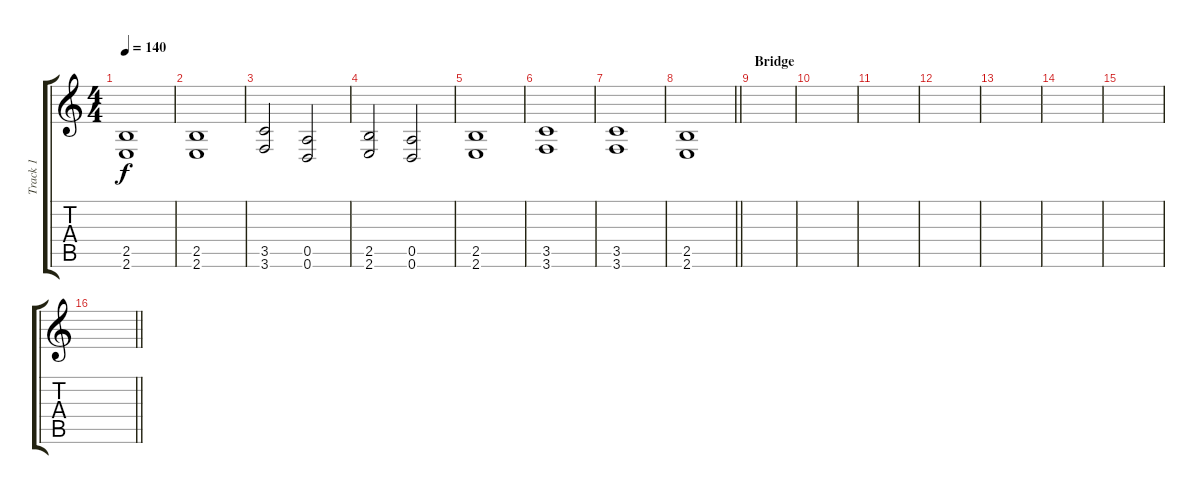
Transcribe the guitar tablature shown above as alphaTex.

\track ("Track 1" "Track 1") {instrument distortionguitar}
\staff {score tabs}
\tuning (E4 B3 G3 D3 A2 D2) {hide}
\ts (4 4)
\tempo 140
\clef g2
\ks c
(2.5 2.6).1{dy f} |
(2.5 2.6).1 |
(3.5 3.6).2 (0.5 0.6).2 |
(2.5 2.6).2 (0.5 0.6).2 |
(2.5 2.6).1 |
(3.5 3.6).1 |
(3.5 3.6).1 |
\barLineRight lightlight
(2.5 2.6).1 |
\section ("" "Bridge")
|
|
|
|
|
|
|
\barLineRight lightlight
